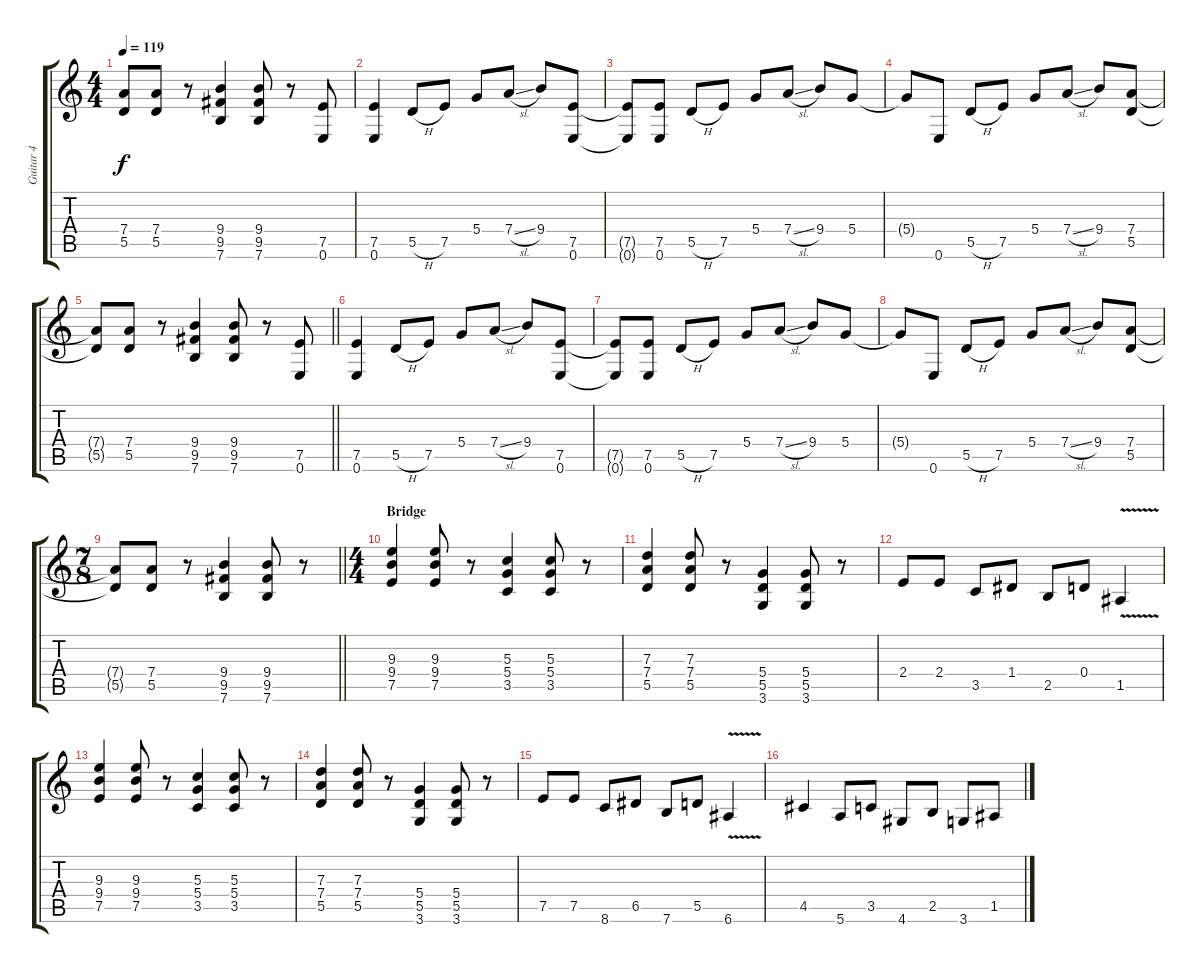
\track ("Guitar 4" "Guitar 4") {instrument distortionguitar}
\staff {score tabs}
\tuning (E4 B3 G3 D3 A2 E2) {hide}
\ts (4 4)
\tempo 119
\clef g2
\ks c
(7.4{t} 5.5{t}).8{dy f} (7.4 5.5).8 r.8 (9.4 9.5 7.6).4 (9.4 9.5 7.6).8 r.8 (7.5 0.6).8 |
(7.5 0.6).4 5.5{h}.8 7.5.8 5.4.8 7.4{sl}.8 9.4.8 (7.5 0.6).8 |
(7.5{t} 0.6{t}).8 (7.5 0.6).8 5.5{h}.8 7.5.8 5.4.8 7.4{sl}.8 9.4.8 5.4.8 |
5.4{t}.8 0.6.8 5.5{h}.8 7.5.8 5.4.8 7.4{sl}.8 9.4.8 (7.4 5.5).8 |
\barLineRight lightlight
(7.4{t} 5.5{t}).8 (7.4 5.5).8 r.8 (9.4 9.5 7.6).4 (9.4 9.5 7.6).8 r.8 (7.5 0.6).8 |
(7.5 0.6).4 5.5{h}.8 7.5.8 5.4.8 7.4{sl}.8 9.4.8 (7.5 0.6).8 |
(7.5{t} 0.6{t}).8 (7.5 0.6).8 5.5{h}.8 7.5.8 5.4.8 7.4{sl}.8 9.4.8 5.4.8 |
5.4{t}.8 0.6.8 5.5{h}.8 7.5.8 5.4.8 7.4{sl}.8 9.4.8 (7.4 5.5).8 |
\ts (7 8)
\barLineRight lightlight
(7.4{t} 5.5{t}).8 (7.4 5.5).8 r.8 (9.4 9.5 7.6).4 (9.4 9.5 7.6).8 r.8 |
\ts (4 4)
\section ("" "Bridge")
(9.3 9.4 7.5).4 (9.3 9.4 7.5).8 r.8 (5.3 5.4 3.5).4 (5.3 5.4 3.5).8 r.8 |
(7.3 7.4 5.5).4 (7.3 7.4 5.5).8 r.8 (5.4 5.5 3.6).4 (5.4 5.5 3.6).8 r.8 |
2.4.8 2.4.8 3.5.8 1.4.8 2.5.8 0.4.8 1.5{v}.4 |
(9.3 9.4 7.5).4 (9.3 9.4 7.5).8 r.8 (5.3 5.4 3.5).4 (5.3 5.4 3.5).8 r.8 |
(7.3 7.4 5.5).4 (7.3 7.4 5.5).8 r.8 (5.4 5.5 3.6).4 (5.4 5.5 3.6).8 r.8 |
7.5.8 7.5.8 8.6.8 6.5.8 7.6.8 5.5.8 6.6{v}.4 |
4.5.4 5.6.8 3.5.8 4.6.8 2.5.8 3.6.8 1.5.8
